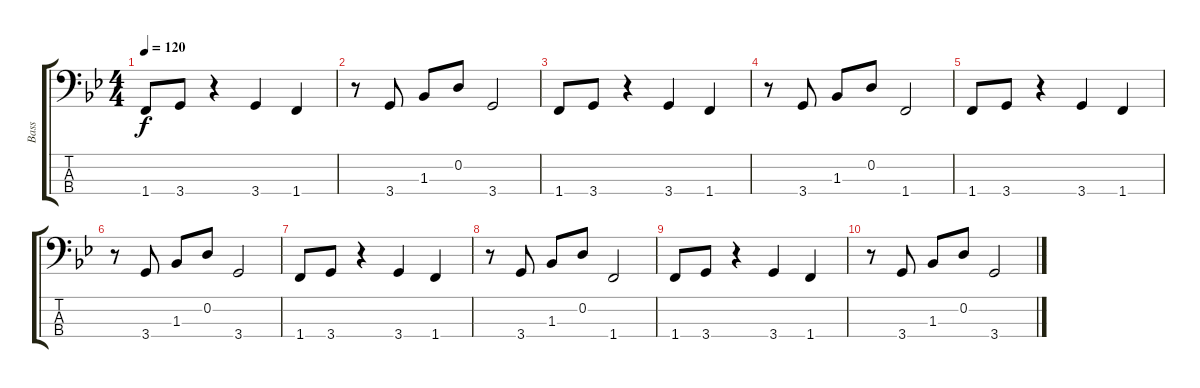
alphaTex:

\track ("Bass" "Bass") {instrument acousticbass}
\staff {score tabs}
\tuning (G2 D2 A1 E1) {hide}
\ts (4 4)
\tempo 120
\clef f4
\ks gminor
1.4.8{dy f} 3.4.8 r.4 3.4.4 1.4.4 |
r.8 3.4.8 1.3.8 0.2.8 3.4.2 |
1.4.8 3.4.8 r.4 3.4.4 1.4.4 |
r.8 3.4.8 1.3.8 0.2.8 1.4.2 |
1.4.8 3.4.8 r.4 3.4.4 1.4.4 |
r.8 3.4.8 1.3.8 0.2.8 3.4.2 |
1.4.8 3.4.8 r.4 3.4.4 1.4.4 |
r.8 3.4.8 1.3.8 0.2.8 1.4.2 |
1.4.8 3.4.8 r.4 3.4.4 1.4.4 |
r.8 3.4.8 1.3.8 0.2.8 3.4.2
